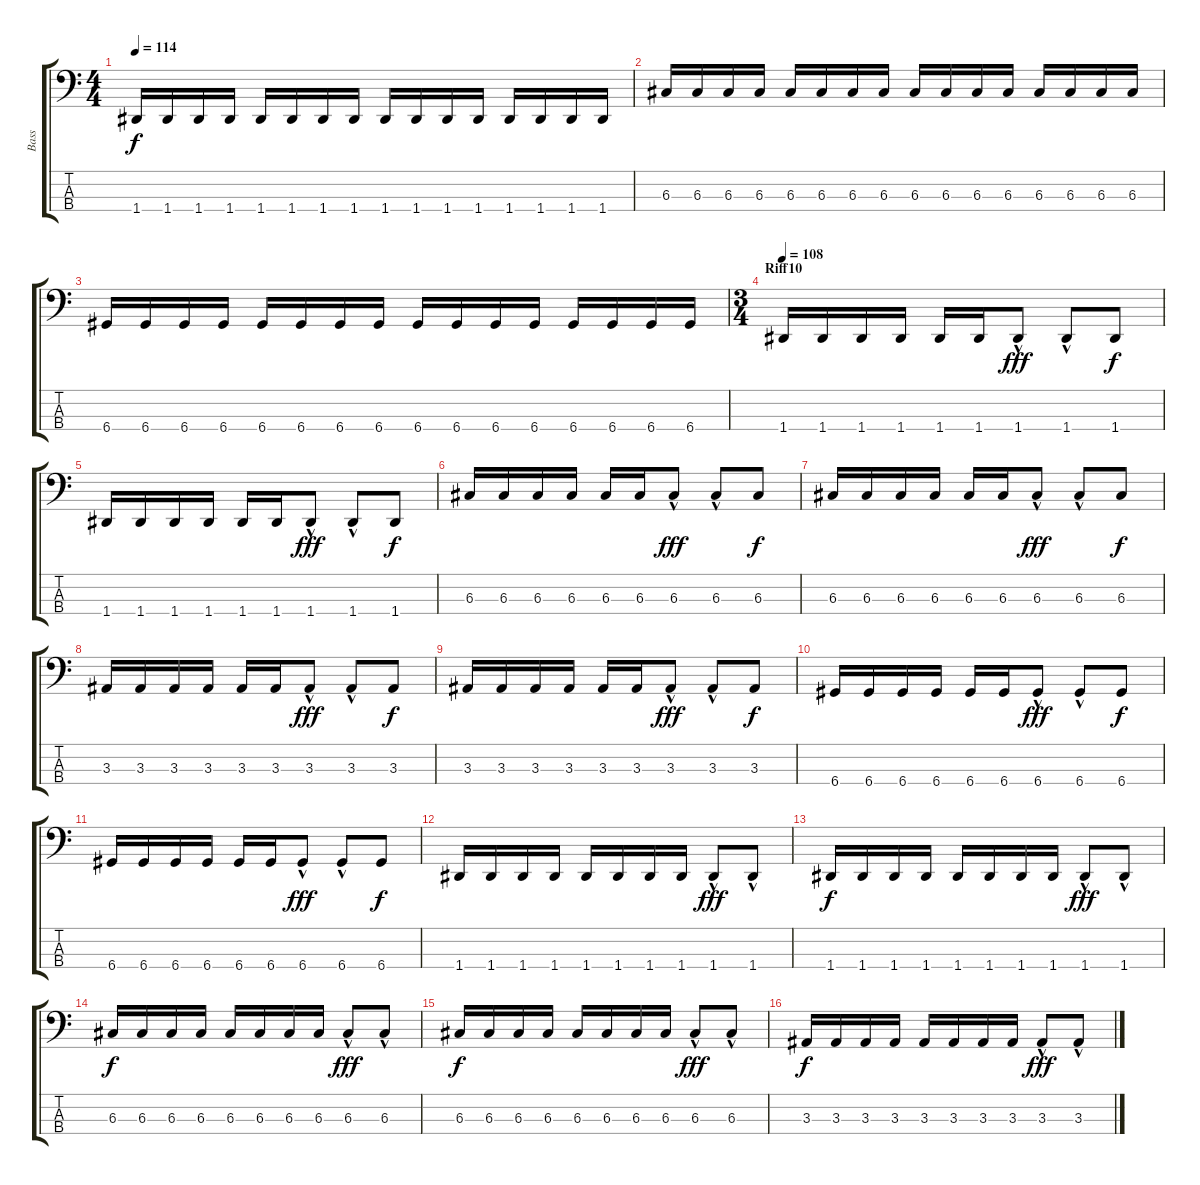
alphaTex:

\track ("Bass" "Bass") {instrument electricbassfinger}
\staff {score tabs}
\tuning (F2 C2 G1 D1) {hide}
\ts (4 4)
\tempo 114
\clef f4
\ks c
1.4.16{dy f} 1.4.16 1.4.16 1.4.16 1.4.16 1.4.16 1.4.16 1.4.16 1.4.16 1.4.16 1.4.16 1.4.16 1.4.16 1.4.16 1.4.16 1.4.16 |
6.3.16 6.3.16 6.3.16 6.3.16 6.3.16 6.3.16 6.3.16 6.3.16 6.3.16 6.3.16 6.3.16 6.3.16 6.3.16 6.3.16 6.3.16 6.3.16 |
6.4.16 6.4.16 6.4.16 6.4.16 6.4.16 6.4.16 6.4.16 6.4.16 6.4.16 6.4.16 6.4.16 6.4.16 6.4.16 6.4.16 6.4.16 6.4.16 |
\ts (3 4)
\section ("" "Riff10")
\tempo 108
1.4.16 1.4.16 1.4.16 1.4.16 1.4.16 1.4.16 1.4{hac}.8{dy fff} 1.4{hac}.8 1.4.8{dy f} |
1.4.16 1.4.16 1.4.16 1.4.16 1.4.16 1.4.16 1.4{hac}.8{dy fff} 1.4{hac}.8 1.4.8{dy f} |
6.3.16 6.3.16 6.3.16 6.3.16 6.3.16 6.3.16 6.3{hac}.8{dy fff} 6.3{hac}.8 6.3.8{dy f} |
6.3.16 6.3.16 6.3.16 6.3.16 6.3.16 6.3.16 6.3{hac}.8{dy fff} 6.3{hac}.8 6.3.8{dy f} |
3.3.16 3.3.16 3.3.16 3.3.16 3.3.16 3.3.16 3.3{hac}.8{dy fff} 3.3{hac}.8 3.3.8{dy f} |
3.3.16 3.3.16 3.3.16 3.3.16 3.3.16 3.3.16 3.3{hac}.8{dy fff} 3.3{hac}.8 3.3.8{dy f} |
6.4.16 6.4.16 6.4.16 6.4.16 6.4.16 6.4.16 6.4{hac}.8{dy fff} 6.4{hac}.8 6.4.8{dy f} |
6.4.16 6.4.16 6.4.16 6.4.16 6.4.16 6.4.16 6.4{hac}.8{dy fff} 6.4{hac}.8 6.4.8{dy f} |
1.4.16 1.4.16 1.4.16 1.4.16 1.4.16 1.4.16 1.4.16 1.4.16 1.4{hac}.8{dy fff} 1.4{hac}.8 |
1.4.16{dy f} 1.4.16 1.4.16 1.4.16 1.4.16 1.4.16 1.4.16 1.4.16 1.4{hac}.8{dy fff} 1.4{hac}.8 |
6.3.16{dy f} 6.3.16 6.3.16 6.3.16 6.3.16 6.3.16 6.3.16 6.3.16 6.3{hac}.8{dy fff} 6.3{hac}.8 |
6.3.16{dy f} 6.3.16 6.3.16 6.3.16 6.3.16 6.3.16 6.3.16 6.3.16 6.3{hac}.8{dy fff} 6.3{hac}.8 |
3.3.16{dy f} 3.3.16 3.3.16 3.3.16 3.3.16 3.3.16 3.3.16 3.3.16 3.3{hac}.8{dy fff} 3.3{hac}.8
